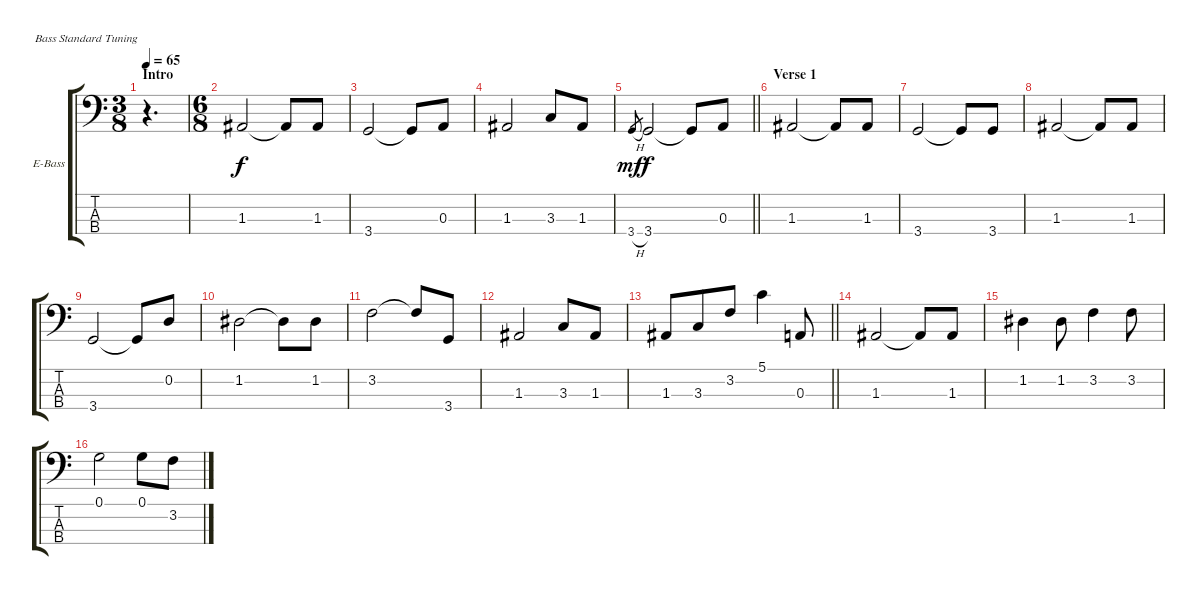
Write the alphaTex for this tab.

\bracketExtendMode groupsimilarinstruments
\firstSystemTrackNameOrientation horizontal
\otherSystemsTrackNameOrientation horizontal
\track ("Bass Guitar" "E-Bass") {instrument electricbassfinger}
\staff {score tabs}
\tuning (G2 D2 A1 E1)
\ts (3 8)
\section ("" "Intro")
\tempo 65
\clef f4
\ks c
r.4{d dy f instrument electricbassfinger} |
\ts (6 8)
1.3.2 1.3{t}.8 1.3.8 |
3.4.2 3.4{t}.8 0.3.8 |
1.3.2 3.3.8 1.3.8 |
\barLineRight lightlight
3.4{h}.8{gr dy mf} 3.4.2{dy f} 3.4{t}.8 0.3.8 |
\section ("" "Verse 1")
1.3.2 1.3{t}.8 1.3.8 |
3.4.2 3.4{t}.8 3.4.8 |
1.3.2 1.3{t}.8 1.3.8 |
3.4.2 3.4{t}.8 0.2.8 |
1.2.2 1.2{t}.8 1.2.8 |
3.2.2 3.2{t}.8 3.4.8 |
1.3.2 3.3.8 1.3.8 |
\barLineRight lightlight
1.3.8 3.3.8 3.2.8 5.1.4 0.3.8 |
\section ("" "")
1.3.2 1.3{t}.8 1.3.8 |
1.2.4 1.2.8 3.2.4 3.2.8 |
0.1.2 0.1.8 3.2.8
